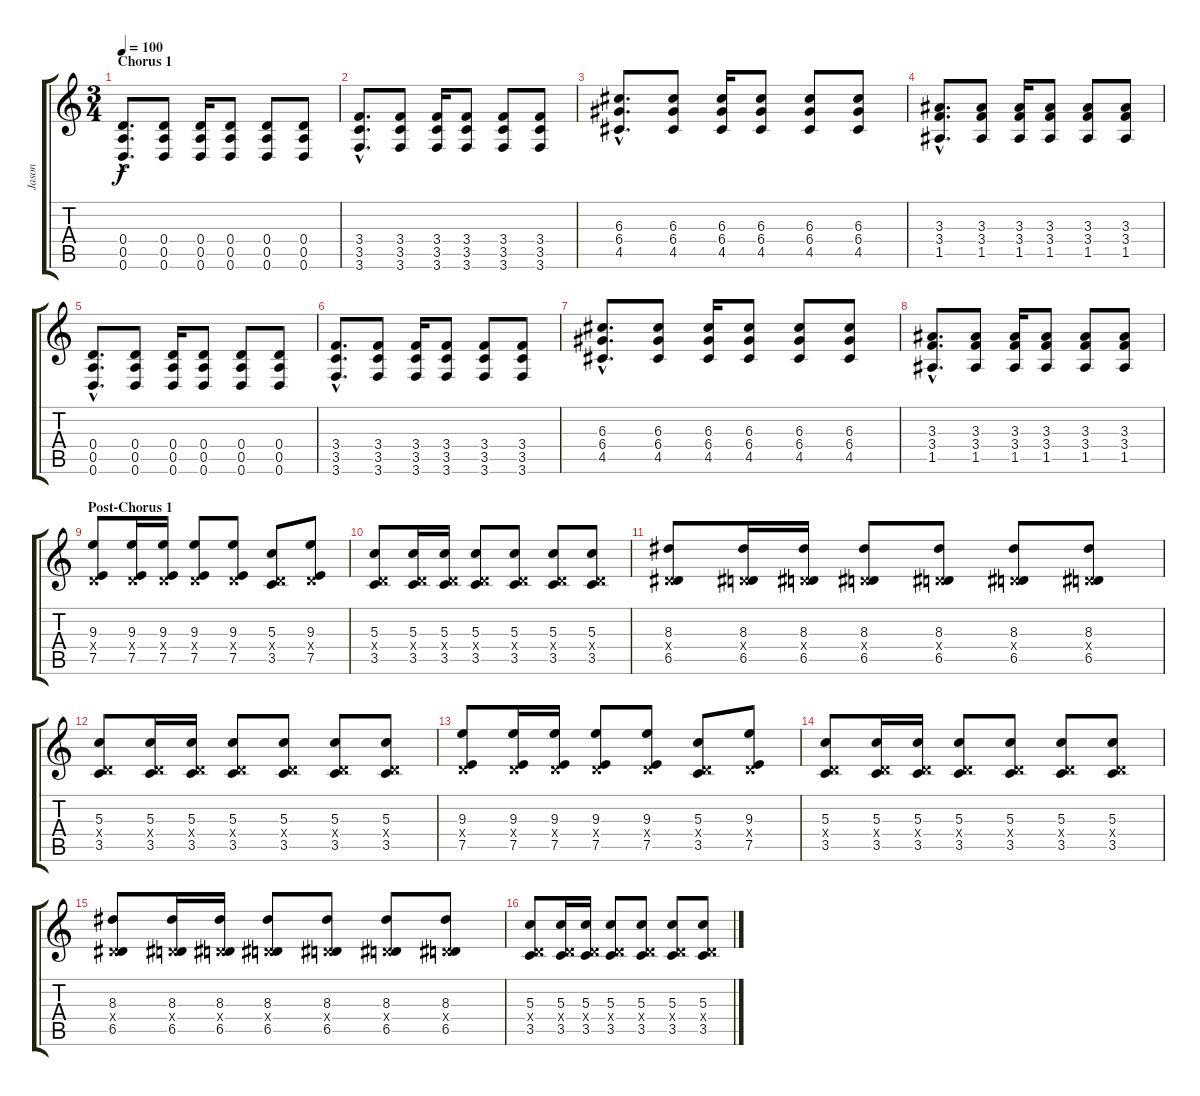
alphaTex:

\track ("Jason" "Jason") {instrument distortionguitar}
\staff {score tabs}
\tuning (E4 B3 G3 D3 A2 D2) {hide}
\ts (3 4)
\section ("" "Chorus 1")
\tempo 100
\clef g2
\ks c
(0.4{hac} 0.5{hac} 0.6{hac}).8{d dy f} (0.4 0.5 0.6).8 (0.4 0.5 0.6).16 (0.4 0.5 0.6).8 (0.4 0.5 0.6).8 (0.4 0.5 0.6).8 |
(3.4{hac} 3.5{hac} 3.6{hac}).8{d} (3.4 3.5 3.6).8 (3.4 3.5 3.6).16 (3.4 3.5 3.6).8 (3.4 3.5 3.6).8 (3.4 3.5 3.6).8 |
(6.3{hac} 6.4{hac} 4.5{hac}).8{d} (6.3 6.4 4.5).8 (6.3 6.4 4.5).16 (6.3 6.4 4.5).8 (6.3 6.4 4.5).8 (6.3 6.4 4.5).8 |
(3.3{hac} 3.4{hac} 1.5{hac}).8{d} (3.3 3.4 1.5).8 (3.3 3.4 1.5).16 (3.3 3.4 1.5).8 (3.3 3.4 1.5).8 (3.3 3.4 1.5).8 |
(0.4{hac} 0.5{hac} 0.6{hac}).8{d} (0.4 0.5 0.6).8 (0.4 0.5 0.6).16 (0.4 0.5 0.6).8 (0.4 0.5 0.6).8 (0.4 0.5 0.6).8 |
(3.4{hac} 3.5{hac} 3.6{hac}).8{d} (3.4 3.5 3.6).8 (3.4 3.5 3.6).16 (3.4 3.5 3.6).8 (3.4 3.5 3.6).8 (3.4 3.5 3.6).8 |
(6.3{hac} 6.4{hac} 4.5{hac}).8{d} (6.3 6.4 4.5).8 (6.3 6.4 4.5).16 (6.3 6.4 4.5).8 (6.3 6.4 4.5).8 (6.3 6.4 4.5).8 |
(3.3{hac} 3.4{hac} 1.5{hac}).8{d} (3.3 3.4 1.5).8 (3.3 3.4 1.5).16 (3.3 3.4 1.5).8 (3.3 3.4 1.5).8 (3.3 3.4 1.5).8 |
\section ("" "Post-Chorus 1")
(9.3 0.4{x} 7.5).8 (9.3 0.4{x} 7.5).16 (9.3 0.4{x} 7.5).16 (9.3 0.4{x} 7.5).8 (9.3 0.4{x} 7.5).8 (5.3 0.4{x} 3.5).8 (9.3 0.4{x} 7.5).8 |
(5.3 0.4{x} 3.5).8 (5.3 0.4{x} 3.5).16 (5.3 0.4{x} 3.5).16 (5.3 0.4{x} 3.5).8 (5.3 0.4{x} 3.5).8 (5.3 0.4{x} 3.5).8 (5.3 0.4{x} 3.5).8 |
(8.3 0.4{x} 6.5).8 (8.3 0.4{x} 6.5).16 (8.3 0.4{x} 6.5).16 (8.3 0.4{x} 6.5).8 (8.3 0.4{x} 6.5).8 (8.3 0.4{x} 6.5).8 (8.3 0.4{x} 6.5).8 |
(5.3 0.4{x} 3.5).8 (5.3 0.4{x} 3.5).16 (5.3 0.4{x} 3.5).16 (5.3 0.4{x} 3.5).8 (5.3 0.4{x} 3.5).8 (5.3 0.4{x} 3.5).8 (5.3 0.4{x} 3.5).8 |
(9.3 0.4{x} 7.5).8 (9.3 0.4{x} 7.5).16 (9.3 0.4{x} 7.5).16 (9.3 0.4{x} 7.5).8 (9.3 0.4{x} 7.5).8 (5.3 0.4{x} 3.5).8 (9.3 0.4{x} 7.5).8 |
(5.3 0.4{x} 3.5).8 (5.3 0.4{x} 3.5).16 (5.3 0.4{x} 3.5).16 (5.3 0.4{x} 3.5).8 (5.3 0.4{x} 3.5).8 (5.3 0.4{x} 3.5).8 (5.3 0.4{x} 3.5).8 |
(8.3 0.4{x} 6.5).8 (8.3 0.4{x} 6.5).16 (8.3 0.4{x} 6.5).16 (8.3 0.4{x} 6.5).8 (8.3 0.4{x} 6.5).8 (8.3 0.4{x} 6.5).8 (8.3 0.4{x} 6.5).8 |
(5.3 0.4{x} 3.5).8 (5.3 0.4{x} 3.5).16 (5.3 0.4{x} 3.5).16 (5.3 0.4{x} 3.5).8 (5.3 0.4{x} 3.5).8 (5.3 0.4{x} 3.5).8 (5.3 0.4{x} 3.5).8
